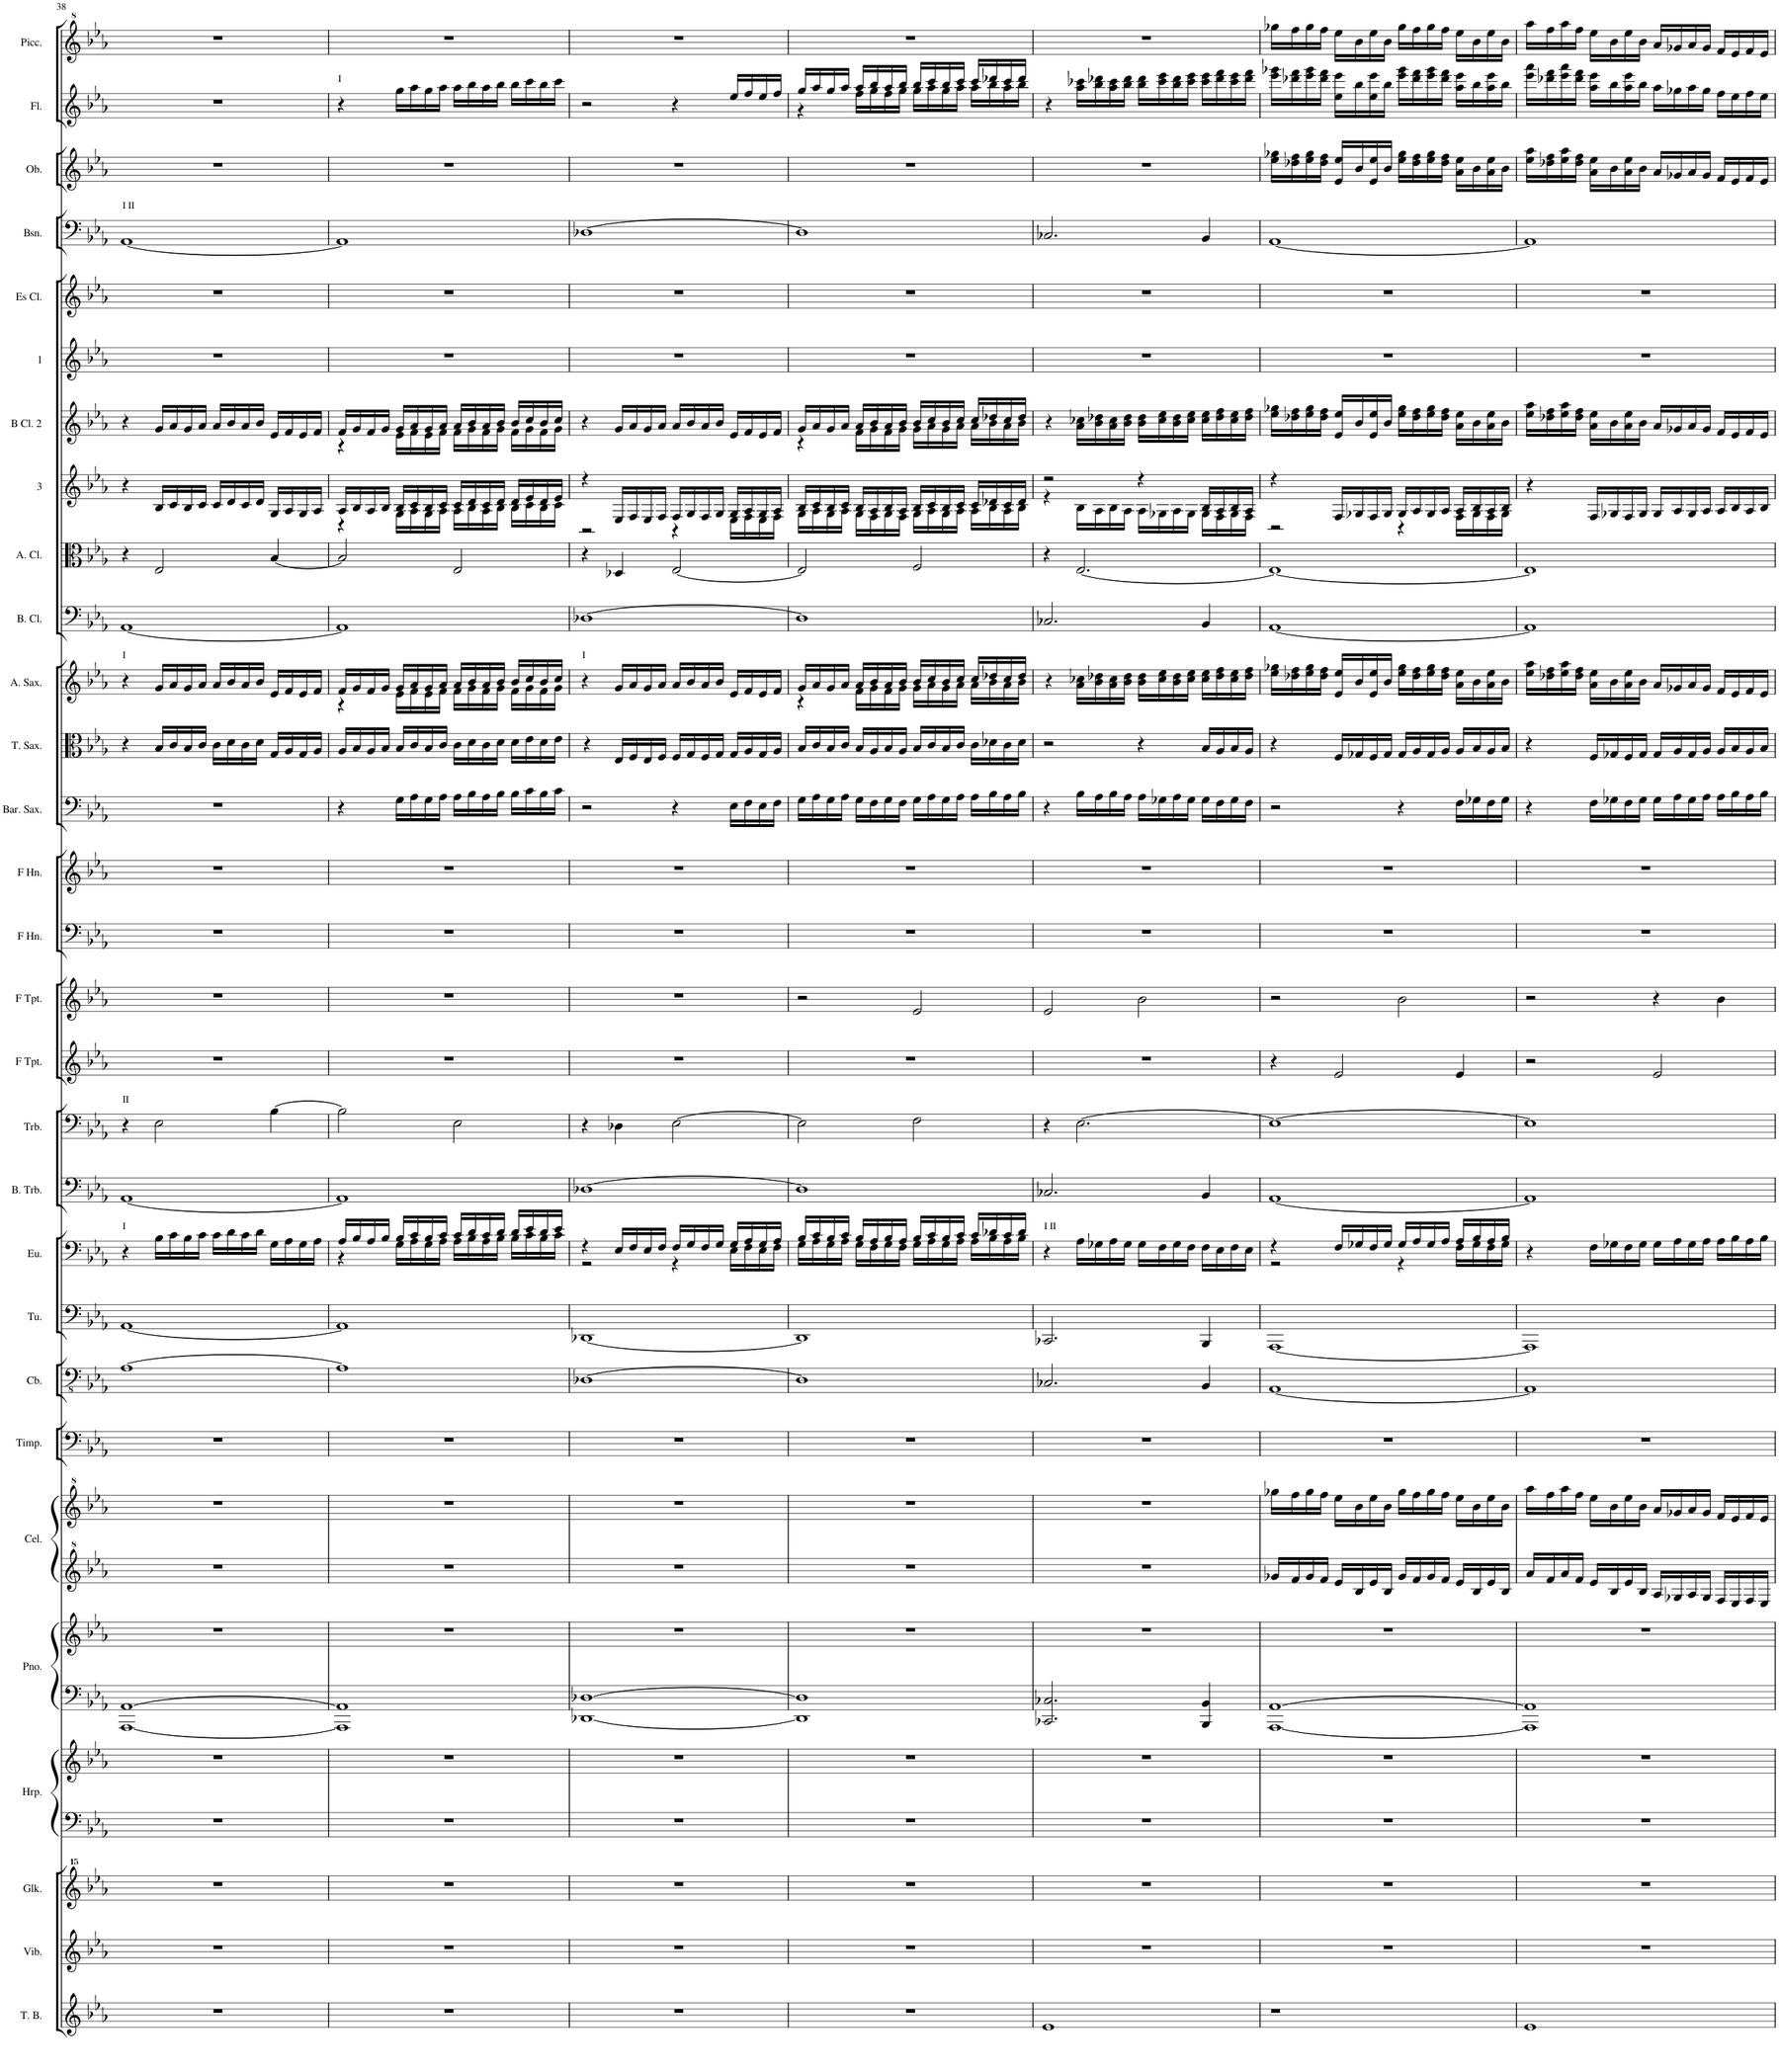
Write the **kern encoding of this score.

**kern	**kern	**kern	**kern	**kern	**kern	**kern	**kern	**kern	**kern	**kern	**kern	**kern	**kern	**kern	**kern	**kern	**kern	**kern	**kern	**kern	**kern	**kern	**kern	**kern	**kern	**kern	**kern	**kern	**kern	**kern	**kern
*part29	*part28	*part27	*part26	*part26	*part25	*part25	*part24	*part24	*part23	*part22	*part21	*part20	*part19	*part18	*part17	*part16	*part15	*part14	*part13	*part12	*part11	*part10	*part9	*part8	*part7	*part6	*part5	*part4	*part3	*part2	*part1
*staff32	*staff31	*staff30	*staff29	*staff28	*staff27	*staff26	*staff25	*staff24	*staff23	*staff22	*staff21	*staff20	*staff19	*staff18	*staff17	*staff16	*staff15	*staff14	*staff13	*staff12	*staff11	*staff10	*staff9	*staff8	*staff7	*staff6	*staff5	*staff4	*staff3	*staff2	*staff1
*I"Tubular Bells (Es-B-Es-F)	*I"Vibraphone	*I"Glockenspiel	*I"Harp	*	*I"Piano	*	*I"Celesta	*	*I"Timpani (F-B-Es)	*I"Double Bass	*I"Tuba	*I"Euphonium	*I"Bass Trombone	*I"Trombone	*I"F Trumpet	*I"F Trumpet	*I"F Horn	*I"F Horn	*I"Baritone Saxophone	*I"Tenor Saxophone	*I"Alto Saxophone	*I"Bass Clarinet	*I"Alto Clarinet	*I"3	*I"B Clarinet 2	*I"1	*I"Es Clarinet	*I"Bassoon	*I"Oboe	*I"Flute	*I"Piccolo
*I'T. B.	*I'Vib.	*I'Glk.	*I'Hrp.	*	*I'Pno.	*	*I'Cel.	*	*I'Timp.	*	*I'Tu.	*I'Eu.	*I'B. Trb.	*I'Trb.	*I'F Tpt.	*I'F Tpt.	*I'F Hn.	*I'F Hn.	*I'Bar. Sax.	*I'T. Sax.	*I'A. Sax.	*I'B. Cl.	*I'A. Cl.	*	*I'B Cl. 2	*	*I'Es Cl.	*I'Bsn.	*I'Ob.	*I'Fl.	*I'Picc.
!!LO:PB:g=z
*clefG2	*clefG2	*clefG^^2	*clefF4	*clefG2	*clefF4	*clefG2	*clefG^2	*clefG^2	*clefF4	*clefFv4	*clefF4	*clefF4	*clefF4	*clefF4	*clefG2	*clefG2	*clefF4	*clefG2	*clefF4	*clefC3	*clefG2	*clefF4	*clefC3	*clefG2	*clefG2	*clefG2	*clefG2	*clefF4	*clefG2	*clefG2	*clefG^2
*	*	*	*	*	*	*	*	*	*	*Trd7c12	*	*	*	*	*Trd1c2	*Trd1c2	*Trd4c7	*Trd4c7	*	*Trd8c14	*Trd5c9	*Trd8c14	*Trd1c2	*Trd1c2	*Trd1c2	*Trd1c2	*Trd-2c-3	*	*	*	*Trd-7c-12
*k[b-e-a-]	*k[b-e-a-]	*k[b-e-a-]	*k[b-e-a-]	*k[b-e-a-]	*k[b-e-a-]	*k[b-e-a-]	*k[b-e-a-]	*k[b-e-a-]	*k[b-e-a-]	*k[b-e-a-]	*k[b-e-a-]	*k[b-e-a-]	*k[b-e-a-]	*k[b-e-a-]	*k[b-e-a-]	*k[b-e-a-]	*k[b-e-a-]	*k[b-e-a-]	*k[b-e-a-]	*k[b-e-a-]	*k[b-e-a-]	*k[b-e-a-]	*k[b-e-a-]	*k[b-e-a-]	*k[b-e-a-]	*k[b-e-a-]	*k[b-e-a-]	*k[b-e-a-]	*k[b-e-a-]	*k[b-e-a-]	*k[b-e-a-]
*M4/4	*M4/4	*M4/4	*M4/4	*M4/4	*M4/4	*M4/4	*M4/4	*M4/4	*M4/4	*M4/4	*M4/4	*M4/4	*M4/4	*M4/4	*M4/4	*M4/4	*M4/4	*M4/4	*M4/4	*M4/4	*M4/4	*M4/4	*M4/4	*M4/4	*M4/4	*M4/4	*M4/4	*M4/4	*M4/4	*M4/4	*M4/4
=38	=38	=38	=38	=38	=38	=38	=38	=38	=38	=38	=38	=38	=38	=38	=38	=38	=38	=38	=38	=38	=38	=38	=38	=38	=38	=38	=38	=38	=38	=38	=38
!	!	!	!	!	!	!	!	!	!	!	!	!	!	!	!	!	!	!	!	!	!	!	!	!	!	!	!	!LO:TX:a:t=I II	!	!	!
!	!	!	!	!	!	!	!	!	!	!	!	!	!	!	!	!	!	!	!	!	!LO:TX:a:t=I	!	!	!	!	!	!	!	!	!	!
!	!	!	!	!	!	!	!	!	!	!	!	!	!	!LO:TX:a:t=II	!	!	!	!	!	!	!	!	!	!	!	!	!	!	!	!	!
!	!	!	!	!	!	!	!	!	!	!	!	!LO:TX:a:t=I	!	!	!	!	!	!	!	!	!	!	!	!	!	!	!	!	!	!	!
1r	1r	1r	1r	1r	[1AAA- [1AA-	1r	1r	1r	1r	[1AA-	[1AA-	4r	[1AA-	4r	1r	1r	1r	1r	1r	4r	4r	[1AA-	4r	4r	4r	1r	1r	[1AA-	1r	1r	1r
.	.	.	.	.	.	.	.	.	.	.	.	16B-\LL	.	2E-\	.	.	.	.	.	16B-/LL	16g/LL	.	2E-/	16B-/LL	16g/LL	.	.	.	.	.	.
.	.	.	.	.	.	.	.	.	.	.	.	16c\	.	.	.	.	.	.	.	16c/	16a-/	.	.	16c/	16a-/	.	.	.	.	.	.
.	.	.	.	.	.	.	.	.	.	.	.	16B-\	.	.	.	.	.	.	.	16B-/	16g/	.	.	16B-/	16g/	.	.	.	.	.	.
.	.	.	.	.	.	.	.	.	.	.	.	16c\JJ	.	.	.	.	.	.	.	16c/JJ	16a-/JJ	.	.	16c/JJ	16a-/JJ	.	.	.	.	.	.
.	.	.	.	.	.	.	.	.	.	.	.	16c\LL	.	.	.	.	.	.	.	16c\LL	16a-/LL	.	.	16c/LL	16a-/LL	.	.	.	.	.	.
.	.	.	.	.	.	.	.	.	.	.	.	16d\	.	.	.	.	.	.	.	16d\	16b-/	.	.	16d/	16b-/	.	.	.	.	.	.
.	.	.	.	.	.	.	.	.	.	.	.	16c\	.	.	.	.	.	.	.	16c\	16a-/	.	.	16c/	16a-/	.	.	.	.	.	.
.	.	.	.	.	.	.	.	.	.	.	.	16d\JJ	.	.	.	.	.	.	.	16d\JJ	16b-/JJ	.	.	16d/JJ	16b-/JJ	.	.	.	.	.	.
.	.	.	.	.	.	.	.	.	.	.	.	16G\LL	.	[4B-\	.	.	.	.	.	16G/LL	16e-/LL	.	[4B-/	16G/LL	16e-/LL	.	.	.	.	.	.
.	.	.	.	.	.	.	.	.	.	.	.	16A-\	.	.	.	.	.	.	.	16A-/	16f/	.	.	16A-/	16f/	.	.	.	.	.	.
.	.	.	.	.	.	.	.	.	.	.	.	16G\	.	.	.	.	.	.	.	16G/	16e-/	.	.	16G/	16e-/	.	.	.	.	.	.
.	.	.	.	.	.	.	.	.	.	.	.	16A-\JJ	.	.	.	.	.	.	.	16A-/JJ	16f/JJ	.	.	16A-/JJ	16f/JJ	.	.	.	.	.	.
=39	=39	=39	=39	=39	=39	=39	=39	=39	=39	=39	=39	=39	=39	=39	=39	=39	=39	=39	=39	=39	=39	=39	=39	=39	=39	=39	=39	=39	=39	=39	=39
*	*	*	*	*	*	*	*	*	*	*	*	*^	*	*	*	*	*	*	*	*	*^	*	*	*^	*^	*	*	*	*	*	*
!	!	!	!	!	!	!	!	!	!	!	!	!	!	!	!	!	!	!	!	!	!	!	!	!	!	!	!	!	!	!	!	!	!	!LO:TX:a:t=I	!
1r	1r	1r	1r	1r	1AAA-] 1AA-]	1r	1r	1r	1r	1AA-]	1AA-]	16A-/LL	4r	1AA-]	2B-\]	1r	1r	1r	1r	4r	16A-/LL	16f/LL	4r	1AA-]	2B-/]	16A-/LL	4r	16f/LL	4r	1r	1r	1AA-]	1r	4r	1r
.	.	.	.	.	.	.	.	.	.	.	.	16B-/	.	.	.	.	.	.	.	.	16B-/	16g/	.	.	.	16B-/	.	16g/	.	.	.	.	.	.	.
.	.	.	.	.	.	.	.	.	.	.	.	16A-/	.	.	.	.	.	.	.	.	16A-/	16f/	.	.	.	16A-/	.	16f/	.	.	.	.	.	.	.
.	.	.	.	.	.	.	.	.	.	.	.	16B-/JJ	.	.	.	.	.	.	.	.	16B-/JJ	16g/JJ	.	.	.	16B-/JJ	.	16g/JJ	.	.	.	.	.	.	.
.	.	.	.	.	.	.	.	.	.	.	.	16B-/LL	16G\LL	.	.	.	.	.	.	16G\LL	16B-/LL	16g/LL	16e-\LL	.	.	16B-/LL	16G\LL	16g/LL	16e-\LL	.	.	.	.	16gg\LL	.
.	.	.	.	.	.	.	.	.	.	.	.	16c/	16A-\	.	.	.	.	.	.	16A-\	16c/	16a-/	16f\	.	.	16c/	16A-\	16a-/	16f\	.	.	.	.	16aa-\	.
.	.	.	.	.	.	.	.	.	.	.	.	16B-/	16G\	.	.	.	.	.	.	16G\	16B-/	16g/	16e-\	.	.	16B-/	16G\	16g/	16e-\	.	.	.	.	16gg\	.
.	.	.	.	.	.	.	.	.	.	.	.	16c/JJ	16A-\JJ	.	.	.	.	.	.	16A-\JJ	16c/JJ	16a-/JJ	16f\JJ	.	.	16c/JJ	16A-\JJ	16a-/JJ	16f\JJ	.	.	.	.	16aa-\JJ	.
.	.	.	.	.	.	.	.	.	.	.	.	16c/LL	16A-\LL	.	2E-\	.	.	.	.	16A-\LL	16c\LL	16a-/LL	16f\LL	.	2E-/	16c/LL	16A-\LL	16a-/LL	16f\LL	.	.	.	.	16aa-\LL	.
.	.	.	.	.	.	.	.	.	.	.	.	16d/	16B-\	.	.	.	.	.	.	16B-\	16d\	16b-/	16g\	.	.	16d/	16B-\	16b-/	16g\	.	.	.	.	16bb-\	.
.	.	.	.	.	.	.	.	.	.	.	.	16c/	16A-\	.	.	.	.	.	.	16A-\	16c\	16a-/	16f\	.	.	16c/	16A-\	16a-/	16f\	.	.	.	.	16aa-\	.
.	.	.	.	.	.	.	.	.	.	.	.	16d/JJ	16B-\JJ	.	.	.	.	.	.	16B-\JJ	16d\JJ	16b-/JJ	16g\JJ	.	.	16d/JJ	16B-\JJ	16b-/JJ	16g\JJ	.	.	.	.	16bb-\JJ	.
.	.	.	.	.	.	.	.	.	.	.	.	16d/LL	16B-\LL	.	.	.	.	.	.	16B-\LL	16d\LL	16b-/LL	16f\LL	.	.	16d/LL	16B-\LL	16b-/LL	16f\LL	.	.	.	.	16bb-\LL	.
.	.	.	.	.	.	.	.	.	.	.	.	16e-/	16c\	.	.	.	.	.	.	16c\	16e-\	16cc/	16g\	.	.	16e-/	16c\	16cc/	16g\	.	.	.	.	16ccc\	.
.	.	.	.	.	.	.	.	.	.	.	.	16d/	16B-\	.	.	.	.	.	.	16B-\	16d\	16b-/	16f\	.	.	16d/	16B-\	16b-/	16f\	.	.	.	.	16bb-\	.
.	.	.	.	.	.	.	.	.	.	.	.	16e-/JJ	16c\JJ	.	.	.	.	.	.	16c\JJ	16e-\JJ	16cc/JJ	16g\JJ	.	.	16e-/JJ	16c\JJ	16cc/JJ	16g\JJ	.	.	.	.	16ccc\JJ	.
=40	=40	=40	=40	=40	=40	=40	=40	=40	=40	=40	=40	=40	=40	=40	=40	=40	=40	=40	=40	=40	=40	=40	=40	=40	=40	=40	=40	=40	=40	=40	=40	=40	=40	=40	=40
!	!	!	!	!	!	!	!	!	!	!	!	!	!	!	!	!	!	!	!	!	!	!LO:TX:a:t=I	!	!	!	!	!	!	!	!	!	!	!	!	!
*	*	*	*	*	*	*	*	*	*	*	*	*	*	*	*	*	*	*	*	*	*	*v	*v	*	*	*	*	*v	*v	*	*	*	*	*	*
1r	1r	1r	1r	1r	[1DD-X [1D-X	1r	1r	1r	1r	[1DD-X	[1DD-X	4r	2r	[1D-X	4r	1r	1r	1r	1r	2r	4r	4r	[1D-X	4r	4r	2r	4r	1r	1r	[1D-X	1r	2r	1r
.	.	.	.	.	.	.	.	.	.	.	.	16E-/LL	.	.	4D-X\	.	.	.	.	.	16E-/LL	16g/LL	.	4D-X/	16E-/LL	.	16g/LL	.	.	.	.	.	.
.	.	.	.	.	.	.	.	.	.	.	.	16F/	.	.	.	.	.	.	.	.	16F/	16a-/	.	.	16F/	.	16a-/	.	.	.	.	.	.
.	.	.	.	.	.	.	.	.	.	.	.	16E-/	.	.	.	.	.	.	.	.	16E-/	16g/	.	.	16E-/	.	16g/	.	.	.	.	.	.
.	.	.	.	.	.	.	.	.	.	.	.	16F/JJ	.	.	.	.	.	.	.	.	16F/JJ	16a-/JJ	.	.	16F/JJ	.	16a-/JJ	.	.	.	.	.	.
.	.	.	.	.	.	.	.	.	.	.	.	16F/LL	4r	.	[2E-\	.	.	.	.	4r	16F/LL	16a-/LL	.	[2E-/	16F/LL	4r	16a-/LL	.	.	.	.	4r	.
.	.	.	.	.	.	.	.	.	.	.	.	16G/	.	.	.	.	.	.	.	.	16G/	16b-/	.	.	16G/	.	16b-/	.	.	.	.	.	.
.	.	.	.	.	.	.	.	.	.	.	.	16F/	.	.	.	.	.	.	.	.	16F/	16a-/	.	.	16F/	.	16a-/	.	.	.	.	.	.
.	.	.	.	.	.	.	.	.	.	.	.	16G/JJ	.	.	.	.	.	.	.	.	16G/JJ	16b-/JJ	.	.	16G/JJ	.	16b-/JJ	.	.	.	.	.	.
.	.	.	.	.	.	.	.	.	.	.	.	16G/LL	16E-\LL	.	.	.	.	.	.	16E-\LL	16G/LL	16e-/LL	.	.	16G/LL	16E-\LL	16e-/LL	.	.	.	.	16ee-/LL	.
.	.	.	.	.	.	.	.	.	.	.	.	16A-/	16F\	.	.	.	.	.	.	16F\	16A-/	16f/	.	.	16A-/	16F\	16f/	.	.	.	.	16ff/	.
.	.	.	.	.	.	.	.	.	.	.	.	16G/	16E-\	.	.	.	.	.	.	16E-\	16G/	16e-/	.	.	16G/	16E-\	16e-/	.	.	.	.	16ee-/	.
.	.	.	.	.	.	.	.	.	.	.	.	16A-/JJ	16F\JJ	.	.	.	.	.	.	16F\JJ	16A-/JJ	16f/JJ	.	.	16A-/JJ	16F\JJ	16f/JJ	.	.	.	.	16ff/JJ	.
=41	=41	=41	=41	=41	=41	=41	=41	=41	=41	=41	=41	=41	=41	=41	=41	=41	=41	=41	=41	=41	=41	=41	=41	=41	=41	=41	=41	=41	=41	=41	=41	=41	=41
*	*	*	*	*	*	*	*	*	*	*	*	*	*	*	*	*	*	*	*	*	*	*^	*	*	*	*	*^	*	*	*	*	*^	*
1r	1r	1r	1r	1r	1DD-] 1D-]	1r	1r	1r	1r	1DD-]	1DD-]	16B-/LL	16G\LL	1D-]	2E-\]	1r	2r	1r	1r	16G\LL	16B-/LL	16g/LL	4r	1D-]	2E-/]	16B-/LL	16G\LL	16g/LL	4r	1r	1r	1D-]	1r	16gg/LL	4r	1r
.	.	.	.	.	.	.	.	.	.	.	.	16c/	16A-\	.	.	.	.	.	.	16A-\	16c/	16a-/	.	.	.	16c/	16A-\	16a-/	.	.	.	.	.	16aa-/	.	.
.	.	.	.	.	.	.	.	.	.	.	.	16B-/	16G\	.	.	.	.	.	.	16G\	16B-/	16g/	.	.	.	16B-/	16G\	16g/	.	.	.	.	.	16gg/	.	.
.	.	.	.	.	.	.	.	.	.	.	.	16c/JJ	16A-\JJ	.	.	.	.	.	.	16A-\JJ	16c/JJ	16a-/JJ	.	.	.	16c/JJ	16A-\JJ	16a-/JJ	.	.	.	.	.	16aa-/JJ	.	.
.	.	.	.	.	.	.	.	.	.	.	.	16B-/LL	16G\LL	.	.	.	.	.	.	16G\LL	16B-/LL	16a-/LL	16f\LL	.	.	16B-/LL	16G\LL	16a-/LL	16f\LL	.	.	.	.	16aa-/LL	16ff\LL	.
.	.	.	.	.	.	.	.	.	.	.	.	16A-/	16F\	.	.	.	.	.	.	16F\	16A-/	16b-/	16g\	.	.	16A-/	16F\	16b-/	16g\	.	.	.	.	16bb-/	16gg\	.
.	.	.	.	.	.	.	.	.	.	.	.	16B-/	16G\	.	.	.	.	.	.	16G\	16B-/	16a-/	16f\	.	.	16B-/	16G\	16a-/	16f\	.	.	.	.	16aa-/	16ff\	.
.	.	.	.	.	.	.	.	.	.	.	.	16A-/JJ	16F\JJ	.	.	.	.	.	.	16F\JJ	16A-/JJ	16b-/JJ	16g\JJ	.	.	16A-/JJ	16F\JJ	16b-/JJ	16g\JJ	.	.	.	.	16bb-/JJ	16gg\JJ	.
.	.	.	.	.	.	.	.	.	.	.	.	16B-/LL	16G\LL	.	2F\	.	2e-/	.	.	16G\LL	16B-/LL	16b-/LL	16g\LL	.	2F/	16B-/LL	16G\LL	16b-/LL	16g\LL	.	.	.	.	16bb-/LL	16gg\LL	.
.	.	.	.	.	.	.	.	.	.	.	.	16c/	16A-\	.	.	.	.	.	.	16A-\	16c/	16cc/	16a-\	.	.	16c/	16A-\	16cc/	16a-\	.	.	.	.	16ccc/	16aa-\	.
.	.	.	.	.	.	.	.	.	.	.	.	16B-/	16G\	.	.	.	.	.	.	16G\	16B-/	16b-/	16g\	.	.	16B-/	16G\	16b-/	16g\	.	.	.	.	16bb-/	16gg\	.
.	.	.	.	.	.	.	.	.	.	.	.	16c/JJ	16A-\JJ	.	.	.	.	.	.	16A-\JJ	16c/JJ	16cc/JJ	16a-\JJ	.	.	16c/JJ	16A-\JJ	16cc/JJ	16a-\JJ	.	.	.	.	16ccc/JJ	16aa-\JJ	.
.	.	.	.	.	.	.	.	.	.	.	.	16c/LL	16A-\LL	.	.	.	.	.	.	16A-\LL	16c\LL	16cc/LL	16a-\LL	.	.	16c/LL	16A-\LL	16cc/LL	16a-\LL	.	.	.	.	16ccc/LL	16aa-\LL	.
.	.	.	.	.	.	.	.	.	.	.	.	16d-X/	16B-\	.	.	.	.	.	.	16B-\	16d-X\	16dd-X/	16b-\	.	.	16d-X/	16B-\	16dd-X/	16b-\	.	.	.	.	16ddd-X/	16bb-\	.
.	.	.	.	.	.	.	.	.	.	.	.	16c/	16A-\	.	.	.	.	.	.	16A-\	16c\	16cc/	16a-\	.	.	16c/	16A-\	16cc/	16a-\	.	.	.	.	16ccc/	16aa-\	.
.	.	.	.	.	.	.	.	.	.	.	.	16d-/JJ	16B-\JJ	.	.	.	.	.	.	16B-\JJ	16d-\JJ	16dd-/JJ	16b-\JJ	.	.	16d-/JJ	16B-\JJ	16dd-/JJ	16b-\JJ	.	.	.	.	16ddd-/JJ	16bb-\JJ	.
=42	=42	=42	=42	=42	=42	=42	=42	=42	=42	=42	=42	=42	=42	=42	=42	=42	=42	=42	=42	=42	=42	=42	=42	=42	=42	=42	=42	=42	=42	=42	=42	=42	=42	=42	=42	=42
!	!	!	!	!	!	!	!	!	!	!	!	!LO:TX:a:t=I II	!	!	!	!	!	!	!	!	!	!	!	!	!	!	!	!	!	!	!	!	!	!	!	!
*	*	*	*	*	*	*	*	*	*	*	*	*v	*v	*	*	*	*	*	*	*	*	*v	*v	*	*	*	*	*v	*v	*	*	*	*	*v	*v	*
1e-	1r	1r	1r	1r	2.CC-X/ 2.C-X/	1r	1r	1r	1r	2.CC-X/	2.CC-X/	4r	2.C-X/	4r	1r	2e-/	1r	1r	4r	2r	4r	2.C-X/	4r	2r	4r	4r	1r	1r	2.C-X/	1r	4r	1r
.	.	.	.	.	.	.	.	.	.	.	.	16A-\LL	.	[2.E-\	.	.	.	.	16B-\LL	.	16a-\ 16cc-X\LL	.	[2.E-/	.	16B-\LL	16a-\ 16cc-X\LL	.	.	.	.	16aa-\ 16ccc-X\LL	.
.	.	.	.	.	.	.	.	.	.	.	.	16G-X\	.	.	.	.	.	.	16A-\	.	16b-\ 16dd-X\	.	.	.	16A-\	16b-\ 16dd-X\	.	.	.	.	16bb-\ 16ddd-X\	.
.	.	.	.	.	.	.	.	.	.	.	.	16A-\	.	.	.	.	.	.	16B-\	.	16a-\ 16cc-\	.	.	.	16B-\	16a-\ 16cc-\	.	.	.	.	16aa-\ 16ccc-\	.
.	.	.	.	.	.	.	.	.	.	.	.	16G-\JJ	.	.	.	.	.	.	16A-\JJ	.	16b-\ 16dd-\JJ	.	.	.	16A-\JJ	16b-\ 16dd-\JJ	.	.	.	.	16bb-\ 16ddd-\JJ	.
.	.	.	.	.	.	.	.	.	.	.	.	16G-\LL	.	.	.	2b-\	.	.	16A-\LL	4r	16b-\ 16dd-\LL	.	.	4r	16A-\LL	16b-\ 16dd-\LL	.	.	.	.	16bb-\ 16ddd-\LL	.
.	.	.	.	.	.	.	.	.	.	.	.	16F\	.	.	.	.	.	.	16G-X\	.	16cc-\ 16ee-\	.	.	.	16G-X\	16cc-\ 16ee-\	.	.	.	.	16ccc-\ 16eee-\	.
.	.	.	.	.	.	.	.	.	.	.	.	16G-\	.	.	.	.	.	.	16A-\	.	16b-\ 16dd-\	.	.	.	16A-\	16b-\ 16dd-\	.	.	.	.	16bb-\ 16ddd-\	.
.	.	.	.	.	.	.	.	.	.	.	.	16F\JJ	.	.	.	.	.	.	16G-\JJ	.	16cc-\ 16ee-\JJ	.	.	.	16G-\JJ	16cc-\ 16ee-\JJ	.	.	.	.	16ccc-\ 16eee-\JJ	.
.	.	.	.	.	4BBB-/ 4BB-/	.	.	.	.	4BBB-/	4BBB-/	16F\LL	4BB-/	.	.	.	.	.	16G-\LL	16B-/LL	16cc-\ 16ee-\LL	4BB-/	.	16B-/LL	16G-\LL	16cc-\ 16ee-\LL	.	.	4BB-/	.	16ccc-\ 16eee-\LL	.
.	.	.	.	.	.	.	.	.	.	.	.	16E-\	.	.	.	.	.	.	16F\	16A-/	16dd-\ 16ff\	.	.	16A-/	16F\	16dd-\ 16ff\	.	.	.	.	16ddd-\ 16fff\	.
.	.	.	.	.	.	.	.	.	.	.	.	16F\	.	.	.	.	.	.	16G-\	16B-/	16cc-\ 16ee-\	.	.	16B-/	16G-\	16cc-\ 16ee-\	.	.	.	.	16ccc-\ 16eee-\	.
.	.	.	.	.	.	.	.	.	.	.	.	16E-\JJ	.	.	.	.	.	.	16F\JJ	16A-/JJ	16dd-\ 16ff\JJ	.	.	16A-/JJ	16F\JJ	16dd-\ 16ff\JJ	.	.	.	.	16ddd-\ 16fff\JJ	.
=43	=43	=43	=43	=43	=43	=43	=43	=43	=43	=43	=43	=43	=43	=43	=43	=43	=43	=43	=43	=43	=43	=43	=43	=43	=43	=43	=43	=43	=43	=43	=43	=43
*	*	*	*	*	*	*	*	*	*	*	*	*^	*	*	*	*	*	*	*	*	*	*	*	*	*	*	*	*	*	*	*	*
1r	1r	1r	1r	1r	[1AAA- [1AA-	1r	16gg-X/LL	16ggg-X\LL	1r	[1AAA-	[1AAA-	4r	2r	[1AA-	1E-_	4r	2r	1r	1r	2r	4r	16ee-\ 16gg-X\LL	[1AA-	1E-_	4r	2r	16ee-\ 16gg-X\LL	1r	1r	[1AA-	16ee-\ 16gg-X\LL	16eee-\ 16ggg-X\LL	16ggg-X\LL
.	.	.	.	.	.	.	16ff/	16fff\	.	.	.	.	.	.	.	.	.	.	.	.	.	16dd-X\ 16ff\	.	.	.	.	16dd-X\ 16ff\	.	.	.	16dd-X\ 16ff\	16ddd-X\ 16fff\	16fff\
.	.	.	.	.	.	.	16gg-/	16ggg-\	.	.	.	.	.	.	.	.	.	.	.	.	.	16ee-\ 16gg-\	.	.	.	.	16ee-\ 16gg-\	.	.	.	16ee-\ 16gg-\	16eee-\ 16ggg-\	16ggg-\
.	.	.	.	.	.	.	16ff/JJ	16fff\JJ	.	.	.	.	.	.	.	.	.	.	.	.	.	16dd-\ 16ff\JJ	.	.	.	.	16dd-\ 16ff\JJ	.	.	.	16dd-\ 16ff\JJ	16ddd-\ 16fff\JJ	16fff\JJ
.	.	.	.	.	.	.	16ee-/LL	16eee-\LL	.	.	.	16F/LL	.	.	.	2e-/	.	.	.	.	16F/LL	16e-/ 16ee-/LL	.	.	16F/LL	.	16e-/ 16ee-/LL	.	.	.	16e-/ 16ee-/LL	16ee-\ 16eee-\LL	16eee-\LL
.	.	.	.	.	.	.	16b-/	16bb-\	.	.	.	16G-X/	.	.	.	.	.	.	.	.	16G-X/	16b-/	.	.	16G-X/	.	16b-/	.	.	.	16b-/	16bb-\	16bb-\
.	.	.	.	.	.	.	16ee-/	16eee-\	.	.	.	16F/	.	.	.	.	.	.	.	.	16F/	16e-/ 16ee-/	.	.	16F/	.	16e-/ 16ee-/	.	.	.	16e-/ 16ee-/	16ee-\ 16eee-\	16eee-\
.	.	.	.	.	.	.	16b-/JJ	16bb-\JJ	.	.	.	16G-/JJ	.	.	.	.	.	.	.	.	16G-/JJ	16b-/JJ	.	.	16G-/JJ	.	16b-/JJ	.	.	.	16b-/JJ	16bb-\JJ	16bb-\JJ
.	.	.	.	.	.	.	16gg-/LL	16ggg-\LL	.	.	.	16G-/LL	4r	.	.	.	2b-\	.	.	4r	16G-/LL	16ee-\ 16gg-\LL	.	.	16G-/LL	4r	16ee-\ 16gg-\LL	.	.	.	16ee-\ 16gg-\LL	16eee-\ 16ggg-\LL	16ggg-\LL
.	.	.	.	.	.	.	16ff/	16fff\	.	.	.	16A-/	.	.	.	.	.	.	.	.	16A-/	16dd-\ 16ff\	.	.	16A-/	.	16dd-\ 16ff\	.	.	.	16dd-\ 16ff\	16ddd-\ 16fff\	16fff\
.	.	.	.	.	.	.	16gg-/	16ggg-\	.	.	.	16G-/	.	.	.	.	.	.	.	.	16G-/	16ee-\ 16gg-\	.	.	16G-/	.	16ee-\ 16gg-\	.	.	.	16ee-\ 16gg-\	16eee-\ 16ggg-\	16ggg-\
.	.	.	.	.	.	.	16ff/JJ	16fff\JJ	.	.	.	16A-/JJ	.	.	.	.	.	.	.	.	16A-/JJ	16dd-\ 16ff\JJ	.	.	16A-/JJ	.	16dd-\ 16ff\JJ	.	.	.	16dd-\ 16ff\JJ	16ddd-\ 16fff\JJ	16fff\JJ
.	.	.	.	.	.	.	16ee-/LL	16eee-\LL	.	.	.	16A-/LL	16F\LL	.	.	4e-/	.	.	.	16F\LL	16A-/LL	16a-\ 16ee-\LL	.	.	16A-/LL	16F\LL	16a-\ 16ee-\LL	.	.	.	16a-\ 16ee-\LL	16aa-\ 16eee-\LL	16eee-\LL
.	.	.	.	.	.	.	16b-/	16bb-\	.	.	.	16B-/	16G-\	.	.	.	.	.	.	16G-X\	16B-/	16b-\	.	.	16B-/	16G-\	16b-\	.	.	.	16b-\	16bb-\	16bb-\
.	.	.	.	.	.	.	16ee-/	16eee-\	.	.	.	16A-/	16F\	.	.	.	.	.	.	16F\	16A-/	16a-\ 16ee-\	.	.	16A-/	16F\	16a-\ 16ee-\	.	.	.	16a-\ 16ee-\	16aa-\ 16eee-\	16eee-\
.	.	.	.	.	.	.	16b-/JJ	16bb-\JJ	.	.	.	16B-/JJ	16G-\JJ	.	.	.	.	.	.	16G-\JJ	16B-/JJ	16b-\JJ	.	.	16B-/JJ	16G-\JJ	16b-\JJ	.	.	.	16b-\JJ	16bb-\JJ	16bb-\JJ
*	*	*	*	*	*	*	*	*	*	*	*	*v	*v	*	*	*	*	*	*	*	*	*	*	*	*v	*v	*	*	*	*	*	*	*
=44	=44	=44	=44	=44	=44	=44	=44	=44	=44	=44	=44	=44	=44	=44	=44	=44	=44	=44	=44	=44	=44	=44	=44	=44	=44	=44	=44	=44	=44	=44	=44
1e-	1r	1r	1r	1r	1AAA-] 1AA-]	1r	16aa-/LL	16aaa-\LL	1r	1AAA-]	1AAA-]	4r	1AA-]	1E-]	2r	2r	1r	1r	4r	4r	16ee-\ 16aa-\LL	1AA-]	1E-]	4r	16ee-\ 16aa-\LL	1r	1r	1AA-]	16ee-\ 16aa-\LL	16eee-\ 16aaa-\LL	16aaa-\LL
.	.	.	.	.	.	.	16ff/	16fff\	.	.	.	.	.	.	.	.	.	.	.	.	16dd-X\ 16ff\	.	.	.	16dd-X\ 16ff\	.	.	.	16dd-X\ 16ff\	16ddd-X\ 16fff\	16fff\
.	.	.	.	.	.	.	16aa-/	16aaa-\	.	.	.	.	.	.	.	.	.	.	.	.	16ee-\ 16aa-\	.	.	.	16ee-\ 16aa-\	.	.	.	16ee-\ 16aa-\	16eee-\ 16aaa-\	16aaa-\
.	.	.	.	.	.	.	16ff/JJ	16fff\JJ	.	.	.	.	.	.	.	.	.	.	.	.	16dd-\ 16ff\JJ	.	.	.	16dd-\ 16ff\JJ	.	.	.	16dd-\ 16ff\JJ	16ddd-\ 16fff\JJ	16fff\JJ
.	.	.	.	.	.	.	16ee-/LL	16eee-\LL	.	.	.	16F\LL	.	.	.	.	.	.	16F\LL	16F/LL	16a-\ 16ee-\LL	.	.	16F/LL	16a-\ 16ee-\LL	.	.	.	16a-\ 16ee-\LL	16aa-\ 16eee-\LL	16eee-\LL
.	.	.	.	.	.	.	16b-/	16bb-\	.	.	.	16G-X\	.	.	.	.	.	.	16G-X\	16G-X/	16b-\	.	.	16G-X/	16b-\	.	.	.	16b-\	16bb-\	16bb-\
.	.	.	.	.	.	.	16ee-/	16eee-\	.	.	.	16F\	.	.	.	.	.	.	16F\	16F/	16a-\ 16ee-\	.	.	16F/	16a-\ 16ee-\	.	.	.	16a-\ 16ee-\	16aa-\ 16eee-\	16eee-\
.	.	.	.	.	.	.	16b-/JJ	16bb-\JJ	.	.	.	16G-\JJ	.	.	.	.	.	.	16G-\JJ	16G-/JJ	16b-\JJ	.	.	16G-/JJ	16b-\JJ	.	.	.	16b-\JJ	16bb-\JJ	16bb-\JJ
.	.	.	.	.	.	.	16a-/LL	16aa-/LL	.	.	.	16G-\LL	.	.	2e-/	4r	.	.	16G-\LL	16G-/LL	16a-/LL	.	.	16G-/LL	16a-/LL	.	.	.	16a-/LL	16aa-\LL	16aa-/LL
.	.	.	.	.	.	.	16g-X/	16gg-X/	.	.	.	16A-\	.	.	.	.	.	.	16A-\	16A-/	16g-X/	.	.	16A-/	16g-X/	.	.	.	16g-X/	16gg-X\	16gg-X/
.	.	.	.	.	.	.	16a-/	16aa-/	.	.	.	16G-\	.	.	.	.	.	.	16G-\	16G-/	16a-/	.	.	16G-/	16a-/	.	.	.	16a-/	16aa-\	16aa-/
.	.	.	.	.	.	.	16g-/JJ	16gg-/JJ	.	.	.	16A-\JJ	.	.	.	.	.	.	16A-\JJ	16A-/JJ	16g-/JJ	.	.	16A-/JJ	16g-/JJ	.	.	.	16g-/JJ	16gg-\JJ	16gg-/JJ
.	.	.	.	.	.	.	16f/LL	16ff/LL	.	.	.	16A-\LL	.	.	.	4b-\	.	.	16A-\LL	16A-/LL	16f/LL	.	.	16A-/LL	16f/LL	.	.	.	16f/LL	16ff\LL	16ff/LL
.	.	.	.	.	.	.	16e-/	16ee-/	.	.	.	16B-\	.	.	.	.	.	.	16B-\	16B-/	16e-/	.	.	16B-/	16e-/	.	.	.	16e-/	16ee-\	16ee-/
.	.	.	.	.	.	.	16f/	16ff/	.	.	.	16A-\	.	.	.	.	.	.	16A-\	16A-/	16f/	.	.	16A-/	16f/	.	.	.	16f/	16ff\	16ff/
.	.	.	.	.	.	.	16e-/JJ	16ee-/JJ	.	.	.	16B-\JJ	.	.	.	.	.	.	16B-\JJ	16B-/JJ	16e-/JJ	.	.	16B-/JJ	16e-/JJ	.	.	.	16e-/JJ	16ee-\JJ	16ee-/JJ
=	=	=	=	=	=	=	=	=	=	=	=	=	=	=	=	=	=	=	=	=	=	=	=	=	=	=	=	=	=	=	=
*-	*-	*-	*-	*-	*-	*-	*-	*-	*-	*-	*-	*-	*-	*-	*-	*-	*-	*-	*-	*-	*-	*-	*-	*-	*-	*-	*-	*-	*-	*-	*-
